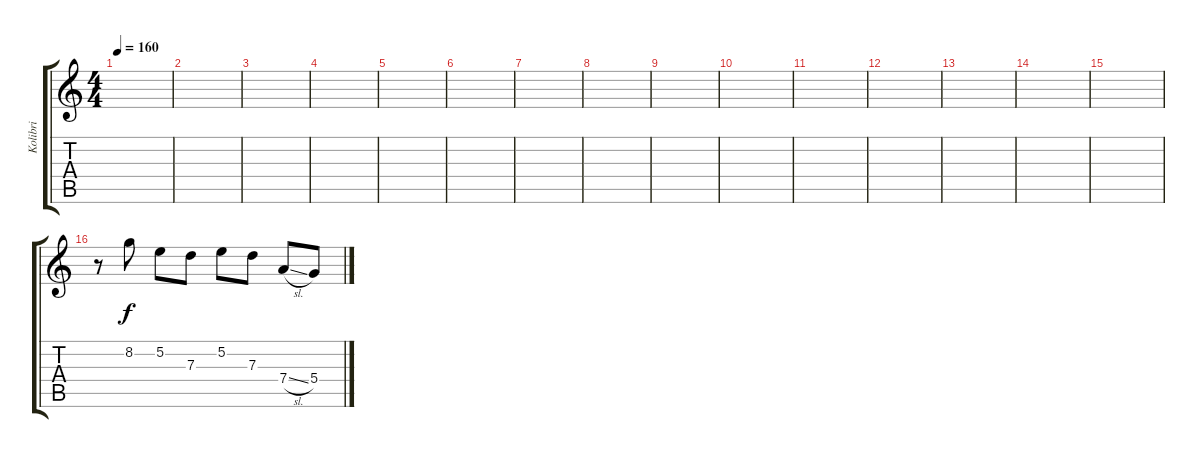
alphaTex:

\track ("Kolibri" "Kolibri") {instrument distortionguitar}
\staff {score tabs}
\tuning (E4 B3 G3 D3 A2 E2) {hide}
\ts (4 4)
\tempo 160
\clef g2
\ks c
|
|
|
|
|
|
|
|
|
|
|
|
|
|
|
r.8 8.2.8 5.2.8 7.3.8 5.2.8 7.3.8 7.4{sl}.8 5.4.8
